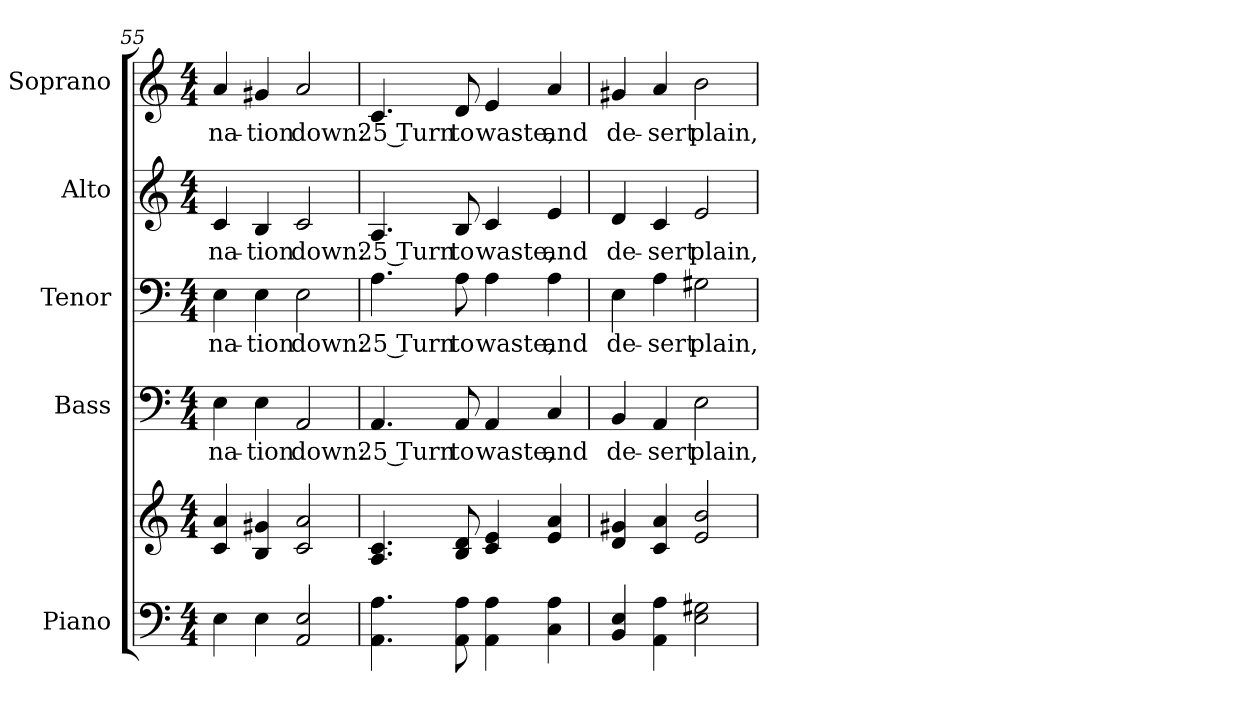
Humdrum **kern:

**kern	**kern	**kern	**text	**kern	**text	**kern	**text	**kern	**text
*part5	*part5	*part4	*part4	*part3	*part3	*part2	*part2	*part1	*part1
*staff6	*staff5	*staff4	*staff4	*staff3	*staff3	*staff2	*staff2	*staff1	*staff1
*I"Piano	*	*I"Bass	*	*I"Tenor	*	*I"Alto	*	*I"Soprano	*
*I'Pno.	*	*I'B.	*	*I'T.	*	*I'A.	*	*I'S.	*
!!LO:LB:g=z
*clefF4	*clefG2	*clefF4	*	*clefF4	*	*clefG2	*	*clefG2	*
*k[]	*k[]	*k[]	*	*k[]	*	*k[]	*	*k[]	*
*C:	*C:	*C:	*	*C:	*	*C:	*	*C:	*
*M4/4	*M4/4	*M4/4	*	*M4/4	*	*M4/4	*	*M4/4	*
=55	=55	=55	=55	=55	=55	=55	=55	=55	=55
!	!	!	!LO:LY:b:color=#000000	!	!	!	!	!	!
!	!	!	!	!	!LO:LY:b:color=#000000	!	!	!	!
!	!	!	!	!	!	!	!LO:LY:b:color=#000000	!	!
!	!	!	!	!	!	!	!	!	!LO:LY:b:color=#000000
4Ei\	4ci/ 4ai	4Ei\	-na-	4Ei\	-na-	4ci/	-na-	4ai/	-na-
!	!	!	!LO:LY:b:color=#000000	!	!	!	!	!	!
!	!	!	!	!	!LO:LY:b:color=#000000	!	!	!	!
!	!	!	!	!	!	!	!LO:LY:b:color=#000000	!	!
!	!	!	!	!	!	!	!	!	!LO:LY:b:color=#000000
4Ei\	4Bi/ 4g#Xi	4Ei\	-tion	4Ei\	-tion	4Bi/	-tion	4g#Xi/	-tion
!	!	!	!LO:LY:b:color=#000000	!	!	!	!	!	!
!	!	!	!	!	!LO:LY:b:color=#000000	!	!	!	!
!	!	!	!	!	!	!	!LO:LY:b:color=#000000	!	!
!	!	!	!	!	!	!	!	!	!LO:LY:b:color=#000000
2AAi/ 2Ei	2ci/ 2ai	2AAi/	down:	2Ei\	down:	2ci/	down:	2ai/	down:
=56	=56	=56	=56	=56	=56	=56	=56	=56	=56
!	!	!	!LO:LY:b:color=#000000	!	!	!	!	!	!
!	!	!	!	!	!LO:LY:b:color=#000000	!	!	!	!
!	!	!	!	!	!	!	!LO:LY:b:color=#000000	!	!
!	!	!	!	!	!	!	!	!	!LO:LY:b:color=#000000
4.AAi\ 4.Ai	4.Ai/ 4.ci	4.AAi/	25 Turn	4.Ai\	25 Turn	4.Ai/	25 Turn	4.ci/	25 Turn
!	!	!	!LO:LY:b:color=#000000	!	!	!	!	!	!
!	!	!	!	!	!LO:LY:b:color=#000000	!	!	!	!
!	!	!	!	!	!	!	!LO:LY:b:color=#000000	!	!
!	!	!	!	!	!	!	!	!	!LO:LY:b:color=#000000
8AAi\ 8Ai	8Bi/ 8di	8AAi/	to	8Ai\	to	8Bi/	to	8di/	to
!	!	!	!LO:LY:b:color=#000000	!	!	!	!	!	!
!	!	!	!	!	!LO:LY:b:color=#000000	!	!	!	!
!	!	!	!	!	!	!	!LO:LY:b:color=#000000	!	!
!	!	!	!	!	!	!	!	!	!LO:LY:b:color=#000000
4AAi\ 4Ai	4ci/ 4ei	4AAi/	waste,	4Ai\	waste,	4ci/	waste,	4ei/	waste,
!	!	!	!LO:LY:b:color=#000000	!	!	!	!	!	!
!	!	!	!	!	!LO:LY:b:color=#000000	!	!	!	!
!	!	!	!	!	!	!	!LO:LY:b:color=#000000	!	!
!	!	!	!	!	!	!	!	!	!LO:LY:b:color=#000000
4Ci\ 4Ai	4ei/ 4ai	4Ci/	and	4Ai\	and	4ei/	and	4ai/	and
!!LO:PB:g=z
=57	=57	=57	=57	=57	=57	=57	=57	=57	=57
!	!	!	!LO:LY:b:color=#000000	!	!	!	!	!	!
!	!	!	!	!	!LO:LY:b:color=#000000	!	!	!	!
!	!	!	!	!	!	!	!LO:LY:b:color=#000000	!	!
!	!	!	!	!	!	!	!	!	!LO:LY:b:color=#000000
4BBi/ 4Ei	4di/ 4g#Xi	4BBi/	de-	4Ei\	de-	4di/	de-	4g#Xi/	de-
!	!	!	!LO:LY:b:color=#000000	!	!	!	!	!	!
!	!	!	!	!	!LO:LY:b:color=#000000	!	!	!	!
!	!	!	!	!	!	!	!LO:LY:b:color=#000000	!	!
!	!	!	!	!	!	!	!	!	!LO:LY:b:color=#000000
4AAi\ 4Ai	4ci/ 4ai	4AAi/	-sert	4Ai\	-sert	4ci/	-sert	4ai/	-sert
!	!	!	!LO:LY:b:color=#000000	!	!	!	!	!	!
!	!	!	!	!	!LO:LY:b:color=#000000	!	!	!	!
!	!	!	!	!	!	!	!LO:LY:b:color=#000000	!	!
!	!	!	!	!	!	!	!	!	!LO:LY:b:color=#000000
2Ei\ 2G#Xi	2ei/ 2bi	2Ei\	plain,	2G#Xi\	plain,	2ei/	plain,	2bi\	plain,
=	=	=	=	=	=	=	=	=	=
*-	*-	*-	*-	*-	*-	*-	*-	*-	*-
